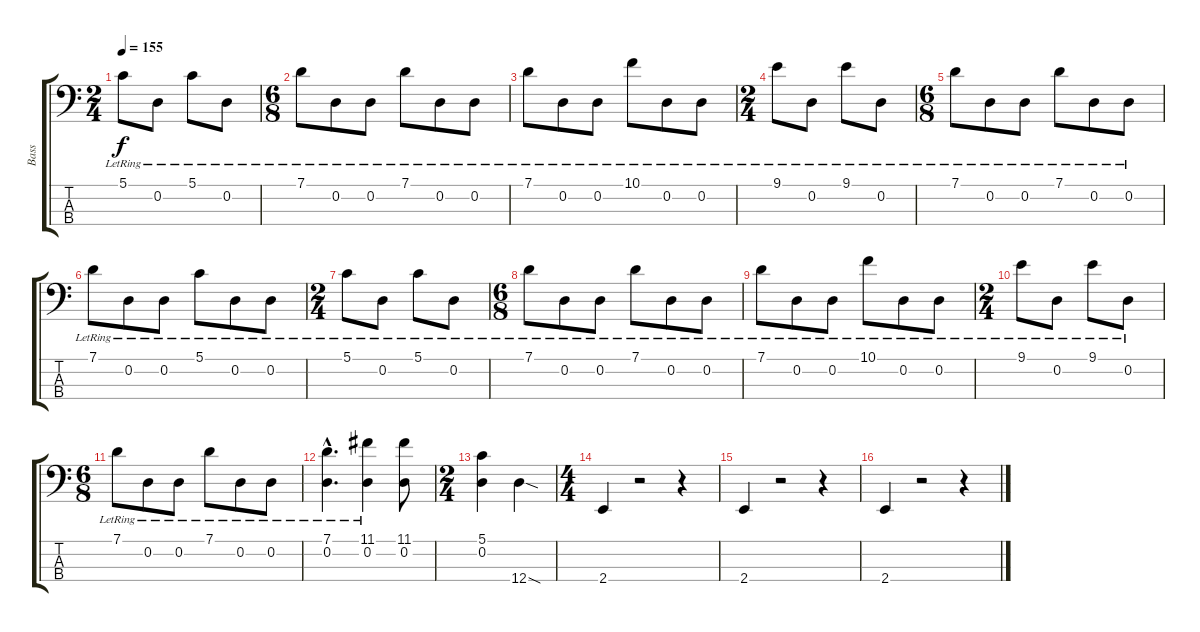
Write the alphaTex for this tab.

\track ("Bass" "Bass") {instrument electricbasspick}
\staff {score tabs}
\tuning (G2 D2 A1 D1) {hide}
\ts (2 4)
\tempo 155
\clef f4
\ks c
5.1{lr}.8{dy f} 0.2{lr}.8 5.1{lr}.8 0.2{lr}.8 |
\ts (6 8)
7.1{lr}.8 0.2{lr}.8 0.2{lr}.8 7.1{lr}.8 0.2{lr}.8 0.2{lr}.8 |
7.1{lr}.8 0.2{lr}.8 0.2{lr}.8 10.1{lr}.8 0.2{lr}.8 0.2{lr}.8 |
\ts (2 4)
9.1{lr}.8 0.2{lr}.8 9.1{lr}.8 0.2{lr}.8 |
\ts (6 8)
7.1{lr}.8 0.2{lr}.8 0.2{lr}.8 7.1{lr}.8 0.2{lr}.8 0.2{lr}.8 |
7.1{lr}.8 0.2{lr}.8 0.2{lr}.8 5.1{lr}.8 0.2{lr}.8 0.2{lr}.8 |
\ts (2 4)
5.1{lr}.8 0.2{lr}.8 5.1{lr}.8 0.2{lr}.8 |
\ts (6 8)
7.1{lr}.8 0.2{lr}.8 0.2{lr}.8 7.1{lr}.8 0.2{lr}.8 0.2{lr}.8 |
7.1{lr}.8 0.2{lr}.8 0.2{lr}.8 10.1{lr}.8 0.2{lr}.8 0.2{lr}.8 |
\ts (2 4)
9.1{lr}.8 0.2{lr}.8 9.1{lr}.8 0.2{lr}.8 |
\ts (6 8)
7.1{lr}.8 0.2{lr}.8 0.2{lr}.8 7.1{lr}.8 0.2{lr}.8 0.2{lr}.8 |
(7.1{hac lr} 0.2{hac}).4{d} (11.1{lr} 0.2).4 (11.1 0.2).8 |
\ts (2 4)
(5.1 0.2).4 12.4{sod}.4 |
\ts (4 4)
2.4.4 r.2 r.4 |
2.4.4 r.2 r.4 |
2.4.4 r.2 r.4
